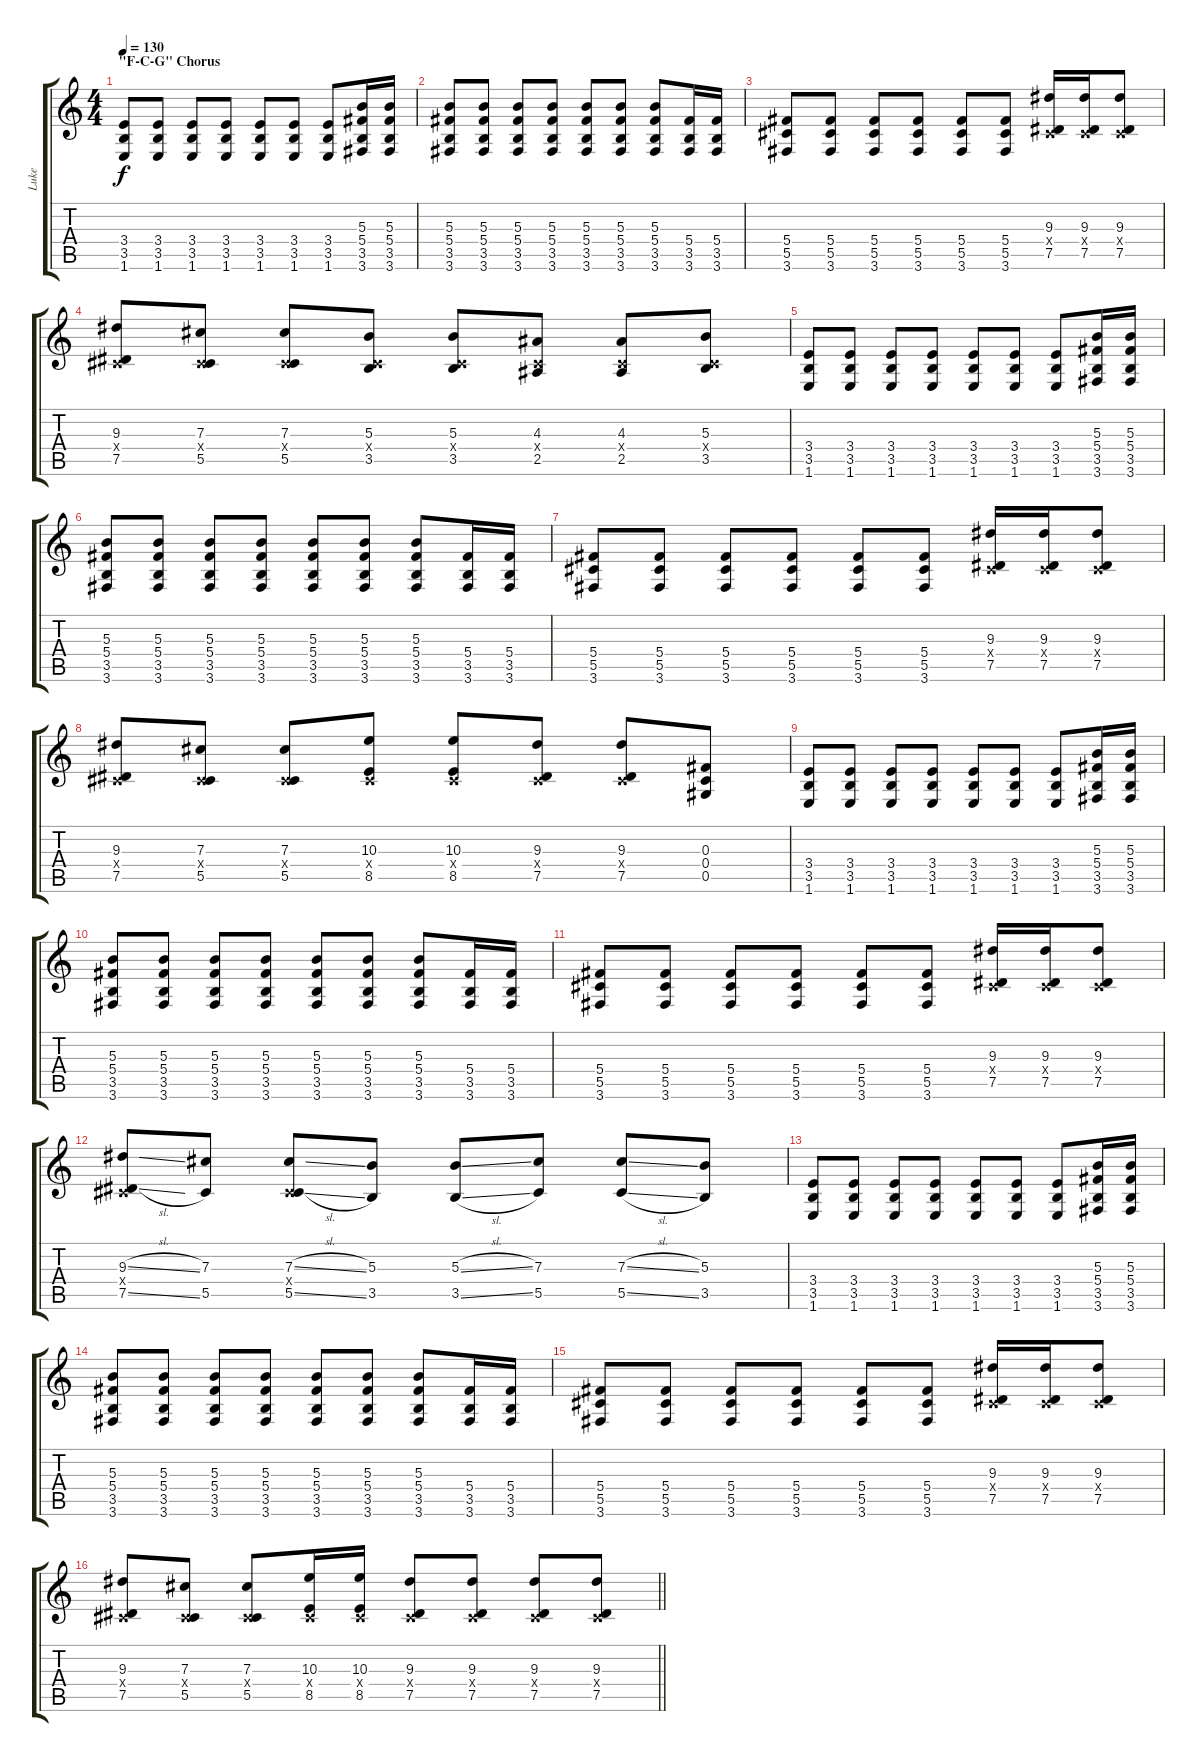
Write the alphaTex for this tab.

\track ("Luke" "Luke") {instrument overdrivenguitar}
\staff {score tabs}
\tuning (Eb4 Bb3 Gb3 Db3 Ab2 Eb2) {hide}
\ts (4 4)
\section ("" "\"F-C-G\" Chorus")
\tempo 130
\clef g2
\ks c
(3.4 3.5 1.6).8{dy f} (3.4 3.5 1.6).8 (3.4 3.5 1.6).8 (3.4 3.5 1.6).8 (3.4 3.5 1.6).8 (3.4 3.5 1.6).8 (3.4 3.5 1.6).8 (5.3 5.4 3.5 3.6).16 (5.3 5.4 3.5 3.6).16 |
(5.3 5.4 3.5 3.6).8 (5.3 5.4 3.5 3.6).8 (5.3 5.4 3.5 3.6).8 (5.3 5.4 3.5 3.6).8 (5.3 5.4 3.5 3.6).8 (5.3 5.4 3.5 3.6).8 (5.3 5.4 3.5 3.6).8 (5.4 3.5 3.6).16 (5.4 3.5 3.6).16 |
(5.4 5.5 3.6).8 (5.4 5.5 3.6).8 (5.4 5.5 3.6).8 (5.4 5.5 3.6).8 (5.4 5.5 3.6).8 (5.4 5.5 3.6).8 (9.3 0.4{x} 7.5).16 (9.3 0.4{x} 7.5).16 (9.3 0.4{x} 7.5).8 |
(9.3 0.4{x} 7.5).8 (7.3 0.4{x} 5.5).8 (7.3 0.4{x} 5.5).8 (5.3 0.4{x} 3.5).8 (5.3 0.4{x} 3.5).8 (4.3 0.4{x} 2.5).8 (4.3 0.4{x} 2.5).8 (5.3 0.4{x} 3.5).8 |
(3.4 3.5 1.6).8 (3.4 3.5 1.6).8 (3.4 3.5 1.6).8 (3.4 3.5 1.6).8 (3.4 3.5 1.6).8 (3.4 3.5 1.6).8 (3.4 3.5 1.6).8 (5.3 5.4 3.5 3.6).16 (5.3 5.4 3.5 3.6).16 |
(5.3 5.4 3.5 3.6).8 (5.3 5.4 3.5 3.6).8 (5.3 5.4 3.5 3.6).8 (5.3 5.4 3.5 3.6).8 (5.3 5.4 3.5 3.6).8 (5.3 5.4 3.5 3.6).8 (5.3 5.4 3.5 3.6).8 (5.4 3.5 3.6).16 (5.4 3.5 3.6).16 |
(5.4 5.5 3.6).8 (5.4 5.5 3.6).8 (5.4 5.5 3.6).8 (5.4 5.5 3.6).8 (5.4 5.5 3.6).8 (5.4 5.5 3.6).8 (9.3 0.4{x} 7.5).16 (9.3 0.4{x} 7.5).16 (9.3 0.4{x} 7.5).8 |
(9.3 0.4{x} 7.5).8 (7.3 0.4{x} 5.5).8 (7.3 0.4{x} 5.5).8 (10.3 0.4{x} 8.5).8 (10.3 0.4{x} 8.5).8 (9.3 0.4{x} 7.5).8 (9.3 0.4{x} 7.5).8 (0.3 0.4 0.5).8 |
(3.4 3.5 1.6).8 (3.4 3.5 1.6).8 (3.4 3.5 1.6).8 (3.4 3.5 1.6).8 (3.4 3.5 1.6).8 (3.4 3.5 1.6).8 (3.4 3.5 1.6).8 (5.3 5.4 3.5 3.6).16 (5.3 5.4 3.5 3.6).16 |
(5.3 5.4 3.5 3.6).8 (5.3 5.4 3.5 3.6).8 (5.3 5.4 3.5 3.6).8 (5.3 5.4 3.5 3.6).8 (5.3 5.4 3.5 3.6).8 (5.3 5.4 3.5 3.6).8 (5.3 5.4 3.5 3.6).8 (5.4 3.5 3.6).16 (5.4 3.5 3.6).16 |
(5.4 5.5 3.6).8 (5.4 5.5 3.6).8 (5.4 5.5 3.6).8 (5.4 5.5 3.6).8 (5.4 5.5 3.6).8 (5.4 5.5 3.6).8 (9.3 0.4{x} 7.5).16 (9.3 0.4{x} 7.5).16 (9.3 0.4{x} 7.5).8 |
(9.3{sl} 0.4{x} 7.5{sl}).8 (7.3 5.5).8 (7.3{sl} 0.4{x} 5.5{sl}).8 (5.3 3.5).8 (5.3{sl} 3.5{sl}).8 (7.3 5.5).8 (7.3{sl} 5.5{sl}).8 (5.3 3.5).8 |
(3.4 3.5 1.6).8 (3.4 3.5 1.6).8 (3.4 3.5 1.6).8 (3.4 3.5 1.6).8 (3.4 3.5 1.6).8 (3.4 3.5 1.6).8 (3.4 3.5 1.6).8 (5.3 5.4 3.5 3.6).16 (5.3 5.4 3.5 3.6).16 |
(5.3 5.4 3.5 3.6).8 (5.3 5.4 3.5 3.6).8 (5.3 5.4 3.5 3.6).8 (5.3 5.4 3.5 3.6).8 (5.3 5.4 3.5 3.6).8 (5.3 5.4 3.5 3.6).8 (5.3 5.4 3.5 3.6).8 (5.4 3.5 3.6).16 (5.4 3.5 3.6).16 |
(5.4 5.5 3.6).8 (5.4 5.5 3.6).8 (5.4 5.5 3.6).8 (5.4 5.5 3.6).8 (5.4 5.5 3.6).8 (5.4 5.5 3.6).8 (9.3 0.4{x} 7.5).16 (9.3 0.4{x} 7.5).16 (9.3 0.4{x} 7.5).8 |
\barLineRight lightlight
(9.3 0.4{x} 7.5).8 (7.3 0.4{x} 5.5).8 (7.3 0.4{x} 5.5).8 (10.3 0.4{x} 8.5).16 (10.3 0.4{x} 8.5).16 (9.3 0.4{x} 7.5).8 (9.3 0.4{x} 7.5).8 (9.3 0.4{x} 7.5).8 (9.3 0.4{x} 7.5).8
